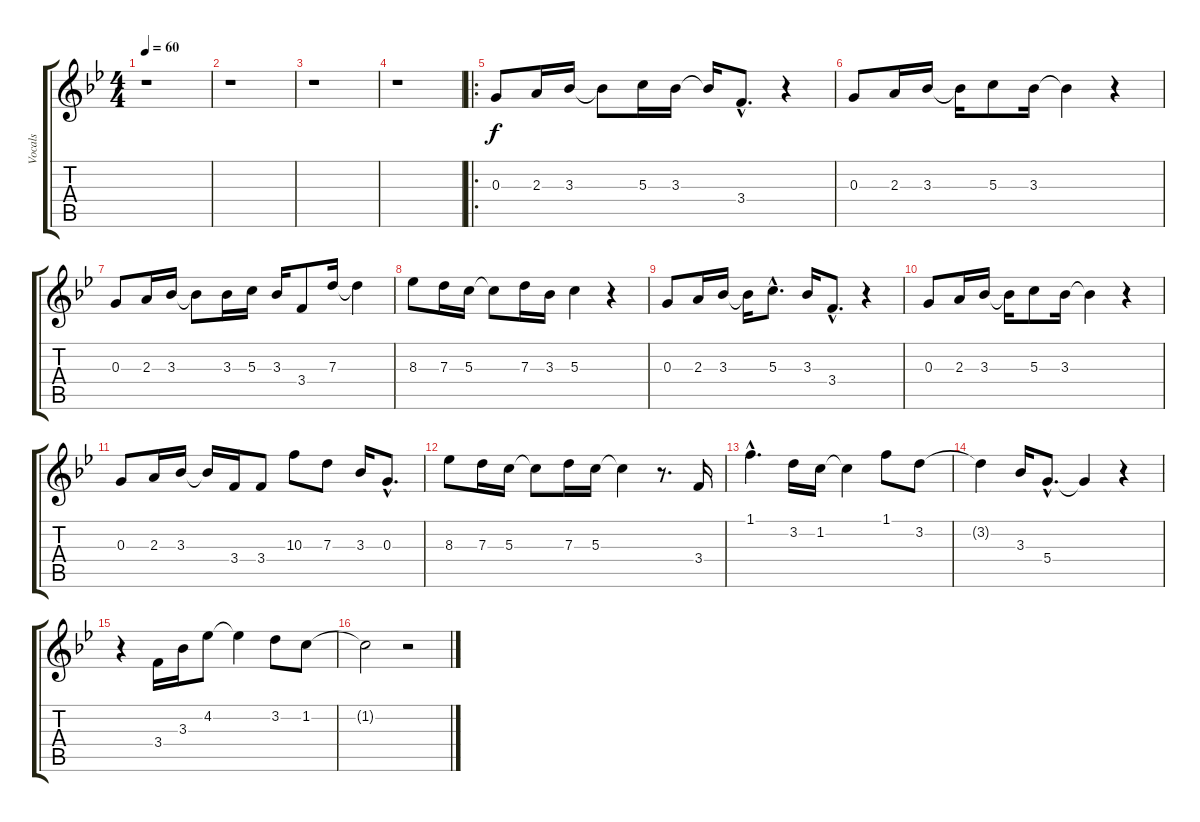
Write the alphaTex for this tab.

\track ("Vocals" "Vocals") {instrument acousticguitarnylon}
\staff {score tabs}
\tuning (E4 B3 G3 D3 A2 E2) {hide}
\ts (4 4)
\tempo 60
\clef g2
\ks bb
r.1{dy f instrument acousticguitarnylon} |
r.1 |
r.1 |
r.1 |
\ro
0.3.8 2.3.16 3.3.16 3.3{t}.8 5.3.16 3.3.16 3.3{t}.16 3.4{hac}.8{d} r.4 |
0.3.8 2.3.16 3.3.16 3.3{t}.16 5.3.8 3.3.16 3.3{t}.4 r.4 |
0.3.8 2.3.16 3.3.16 3.3{t}.8 3.3.16 5.3.16 3.3.16 3.4.8 7.3.16 7.3{t}.4 |
8.3.8 7.3.16 5.3.16 5.3{t}.8 7.3.16 3.3.16 5.3.4 r.4 |
0.3.8 2.3.16 3.3.16 3.3{t}.16 5.3{hac}.8{d} 3.3.16 3.4{hac}.8{d} r.4 |
0.3.8 2.3.16 3.3.16 3.3{t}.16 5.3.8 3.3.16 3.3{t}.4 r.4 |
0.3.8 2.3.16 3.3.16 3.3{t}.16 3.4.16 3.4.8 10.3.8 7.3.8 3.3.16 0.3{hac}.8{d} |
8.3.8 7.3.16 5.3.16 5.3{t}.8 7.3.16 5.3.16 5.3{t}.4 r.8{d} 3.4.16 |
1.1{hac}.4{d} 3.2.16 1.2.16 1.2{t}.4 1.1.8 3.2.8 |
3.2{t}.4 3.3.16 5.4{hac}.8{d} 5.4{t}.4 r.4 |
r.4 3.4.16 3.3.16 4.2.8 4.2{t}.4 3.2.8 1.2.8 |
1.2{t}.2 r.2
